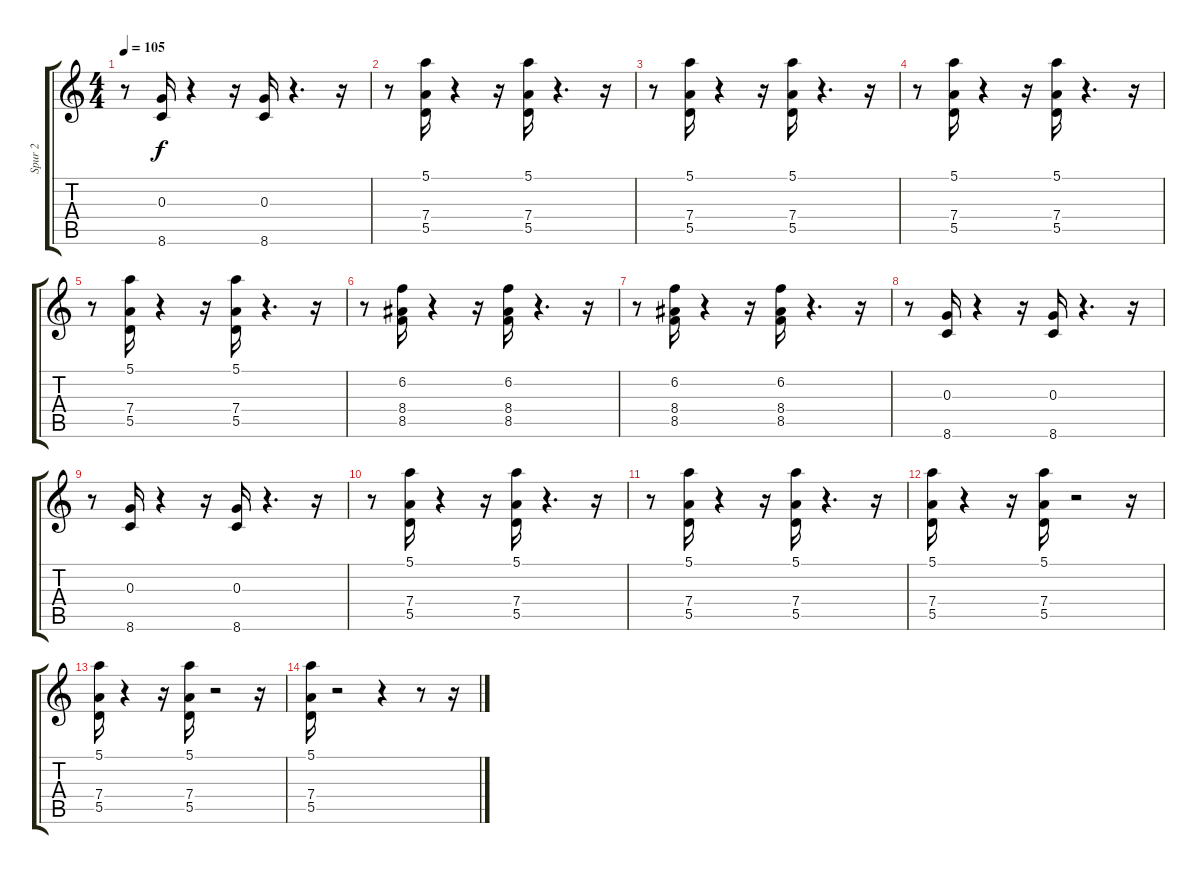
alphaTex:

\track ("Spur 2" "Spur 2") {instrument overdrivenguitar}
\staff {score tabs}
\tuning (E4 B3 G3 D3 A2 E2) {hide}
\ts (4 4)
\tempo 105
\clef g2
\ks c
r.8{dy f} (0.3 8.6).16 r.4 r.16 (0.3 8.6).16 r.4{d} r.16 |
r.8 (5.1 7.4 5.5).16 r.4 r.16 (5.1 7.4 5.5).16 r.4{d} r.16 |
r.8 (5.1 7.4 5.5).16 r.4 r.16 (5.1 7.4 5.5).16 r.4{d} r.16 |
r.8 (5.1 7.4 5.5).16 r.4 r.16 (5.1 7.4 5.5).16 r.4{d} r.16 |
r.8 (5.1 7.4 5.5).16 r.4 r.16 (5.1 7.4 5.5).16 r.4{d} r.16 |
r.8 (6.2 8.4 8.5).16 r.4 r.16 (6.2 8.4 8.5).16 r.4{d} r.16 |
r.8 (6.2 8.4 8.5).16 r.4 r.16 (6.2 8.4 8.5).16 r.4{d} r.16 |
r.8 (0.3 8.6).16 r.4 r.16 (0.3 8.6).16 r.4{d} r.16 |
r.8 (0.3 8.6).16 r.4 r.16 (0.3 8.6).16 r.4{d} r.16 |
r.8 (5.1 7.4 5.5).16 r.4 r.16 (5.1 7.4 5.5).16 r.4{d} r.16 |
r.8 (5.1 7.4 5.5).16 r.4 r.16 (5.1 7.4 5.5).16 r.4{d} r.16 |
(5.1 7.4 5.5).16 r.4 r.16 (5.1 7.4 5.5).16 r.2 r.16 |
(5.1 7.4 5.5).16 r.4 r.16 (5.1 7.4 5.5).16 r.2 r.16 |
(5.1 7.4 5.5).16 r.2 r.4 r.8 r.16
